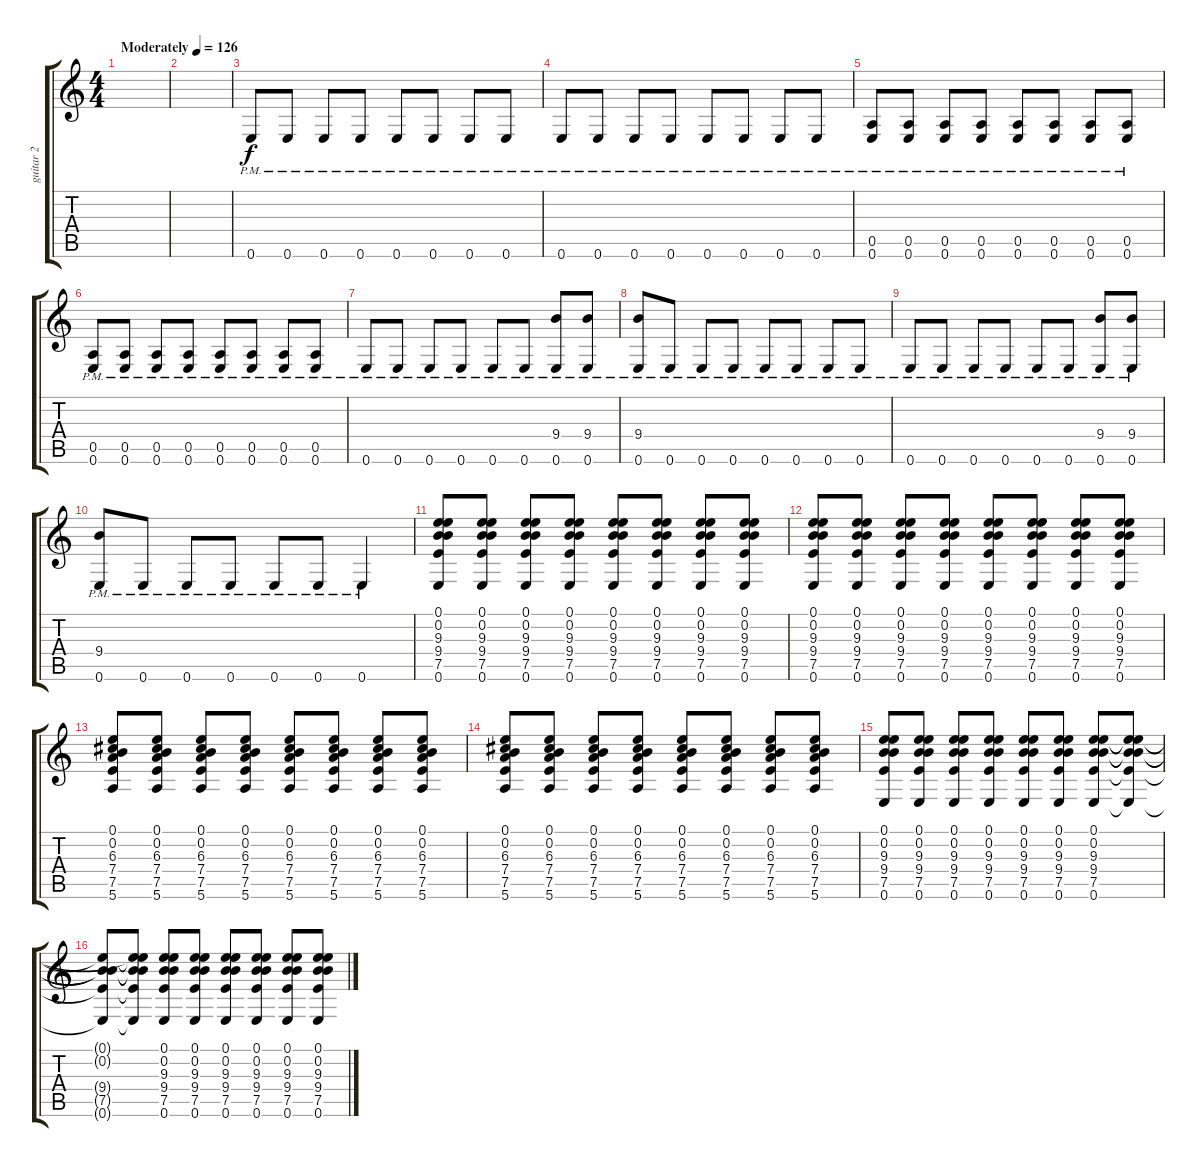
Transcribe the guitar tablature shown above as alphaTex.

\track ("guitar 2" "guitar 2") {instrument overdrivenguitar}
\staff {score tabs}
\tuning (E4 B3 G3 D3 A2 E2) {hide}
\ts (4 4)
\tempo (126 "Moderately")
\clef g2
\ks c
|
|
0.6{pm}.8{volume 5 balance 16} 0.6{pm}.8 0.6{pm}.8 0.6{pm}.8 0.6{pm}.8 0.6{pm}.8 0.6{pm}.8 0.6{pm}.8 |
0.6{pm}.8 0.6{pm}.8 0.6{pm}.8 0.6{pm}.8 0.6{pm}.8 0.6{pm}.8 0.6{pm}.8 0.6{pm}.8 |
(0.5{pm} 0.6{pm}).8 (0.5{pm} 0.6{pm}).8 (0.5{pm} 0.6{pm}).8 (0.5{pm} 0.6{pm}).8 (0.5{pm} 0.6{pm}).8 (0.5{pm} 0.6{pm}).8 (0.5{pm} 0.6{pm}).8 (0.5{pm} 0.6{pm}).8 |
(0.5{pm} 0.6{pm}).8 (0.5{pm} 0.6{pm}).8 (0.5{pm} 0.6{pm}).8 (0.5{pm} 0.6{pm}).8 (0.5{pm} 0.6{pm}).8 (0.5{pm} 0.6{pm}).8 (0.5{pm} 0.6{pm}).8 (0.5{pm} 0.6{pm}).8 |
0.6{pm}.8 0.6{pm}.8 0.6{pm}.8 0.6{pm}.8 0.6{pm}.8 0.6{pm}.8 (9.4{pm} 0.6{pm}).8 (9.4{pm} 0.6{pm}).8 |
(9.4{pm} 0.6{pm}).8 0.6{pm}.8 0.6{pm}.8 0.6{pm}.8 0.6{pm}.8 0.6{pm}.8 0.6{pm}.8 0.6{pm}.8 |
0.6{pm}.8 0.6{pm}.8 0.6{pm}.8 0.6{pm}.8 0.6{pm}.8 0.6{pm}.8 (9.4{pm} 0.6{pm}).8 (9.4{pm} 0.6{pm}).8 |
(9.4{pm} 0.6{pm}).8 0.6{pm}.8 0.6{pm}.8 0.6{pm}.8 0.6{pm}.8 0.6{pm}.8 0.6{pm}.4 |
(0.1 0.2 9.3 9.4 7.5 0.6).8{volume 13 balance 11} (0.1 0.2 9.3 9.4 7.5 0.6).8 (0.1 0.2 9.3 9.4 7.5 0.6).8 (0.1 0.2 9.3 9.4 7.5 0.6).8 (0.1 0.2 9.3 9.4 7.5 0.6).8 (0.1 0.2 9.3 9.4 7.5 0.6).8 (0.1 0.2 9.3 9.4 7.5 0.6).8 (0.1 0.2 9.3 9.4 7.5 0.6).8 |
(0.1 0.2 9.3 9.4 7.5 0.6).8 (0.1 0.2 9.3 9.4 7.5 0.6).8 (0.1 0.2 9.3 9.4 7.5 0.6).8 (0.1 0.2 9.3 9.4 7.5 0.6).8 (0.1 0.2 9.3 9.4 7.5 0.6).8 (0.1 0.2 9.3 9.4 7.5 0.6).8 (0.1 0.2 9.3 9.4 7.5 0.6).8 (0.1 0.2 9.3 9.4 7.5 0.6).8 |
(0.1 0.2 6.3 7.4 7.5 5.6).8 (0.1 0.2 6.3 7.4 7.5 5.6).8 (0.1 0.2 6.3 7.4 7.5 5.6).8 (0.1 0.2 6.3 7.4 7.5 5.6).8 (0.1 0.2 6.3 7.4 7.5 5.6).8 (0.1 0.2 6.3 7.4 7.5 5.6).8 (0.1 0.2 6.3 7.4 7.5 5.6).8 (0.1 0.2 6.3 7.4 7.5 5.6).8 |
(0.1 0.2 6.3 7.4 7.5 5.6).8 (0.1 0.2 6.3 7.4 7.5 5.6).8 (0.1 0.2 6.3 7.4 7.5 5.6).8 (0.1 0.2 6.3 7.4 7.5 5.6).8 (0.1 0.2 6.3 7.4 7.5 5.6).8 (0.1 0.2 6.3 7.4 7.5 5.6).8 (0.1 0.2 6.3 7.4 7.5 5.6).8 (0.1 0.2 6.3 7.4 7.5 5.6).8 |
(0.1 0.2 9.3 9.4 7.5 0.6).8 (0.1 0.2 9.3 9.4 7.5 0.6).8 (0.1 0.2 9.3 9.4 7.5 0.6).8 (0.1 0.2 9.3 9.4 7.5 0.6).8 (0.1 0.2 9.3 9.4 7.5 0.6).8 (0.1 0.2 9.3 9.4 7.5 0.6).8 (0.1 0.2 9.3 9.4 7.5 0.6).8 (0.1{t} 0.2{t} 9.3{t} 9.4{t} 7.5{t} 0.6{t}).8 |
(0.1{t} 0.2{t} 9.4{t} 7.5{t} 0.6{t}).8 (0.1{t} 0.2{t} 9.3{t} 9.4{t} 7.5{t} 0.6{t}).8 (0.1 0.2 9.3 9.4 7.5 0.6).8 (0.1 0.2 9.3 9.4 7.5 0.6).8 (0.1 0.2 9.3 9.4 7.5 0.6).8 (0.1 0.2 9.3 9.4 7.5 0.6).8 (0.1 0.2 9.3 9.4 7.5 0.6).8 (0.1 0.2 9.3 9.4 7.5 0.6).8
